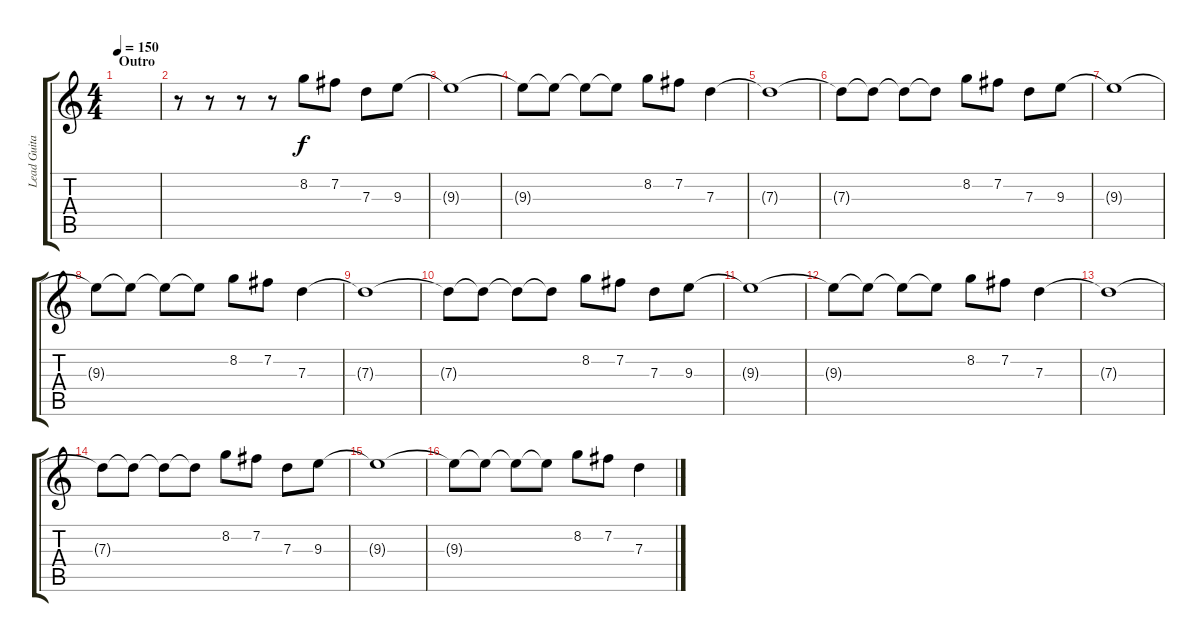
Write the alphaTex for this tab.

\track ("Lead Guitar" "Lead Guita") {instrument electricguitarjazz}
\staff {score tabs}
\tuning (E4 B3 G3 D3 A2 E2) {hide}
\ts (4 4)
\section ("" "Outro")
\tempo 150
\clef g2
\ks c
|
r.8{volume 12 instrument electricguitarjazz} r.8 r.8 r.8 8.2.8 7.2.8 7.3.8 9.3.8 |
9.3{t}.1 |
9.3{t}.8 9.3{t}.8 9.3{t}.8 9.3{t}.8 8.2.8 7.2.8 7.3.4 |
7.3{t}.1 |
7.3{t}.8{volume 12 instrument electricguitarjazz} 7.3{t}.8 7.3{t}.8 7.3{t}.8 8.2.8 7.2.8 7.3.8 9.3.8 |
9.3{t}.1 |
9.3{t}.8 9.3{t}.8 9.3{t}.8 9.3{t}.8 8.2.8 7.2.8 7.3.4 |
7.3{t}.1 |
7.3{t}.8{volume 12 instrument electricguitarjazz} 7.3{t}.8 7.3{t}.8 7.3{t}.8 8.2.8 7.2.8 7.3.8 9.3.8 |
9.3{t}.1 |
9.3{t}.8 9.3{t}.8 9.3{t}.8 9.3{t}.8 8.2.8 7.2.8 7.3.4 |
7.3{t}.1 |
7.3{t}.8 7.3{t}.8 7.3{t}.8 7.3{t}.8 8.2.8 7.2.8 7.3.8 9.3.8 |
9.3{t}.1 |
9.3{t}.8 9.3{t}.8 9.3{t}.8 9.3{t}.8 8.2.8 7.2.8 7.3.4
